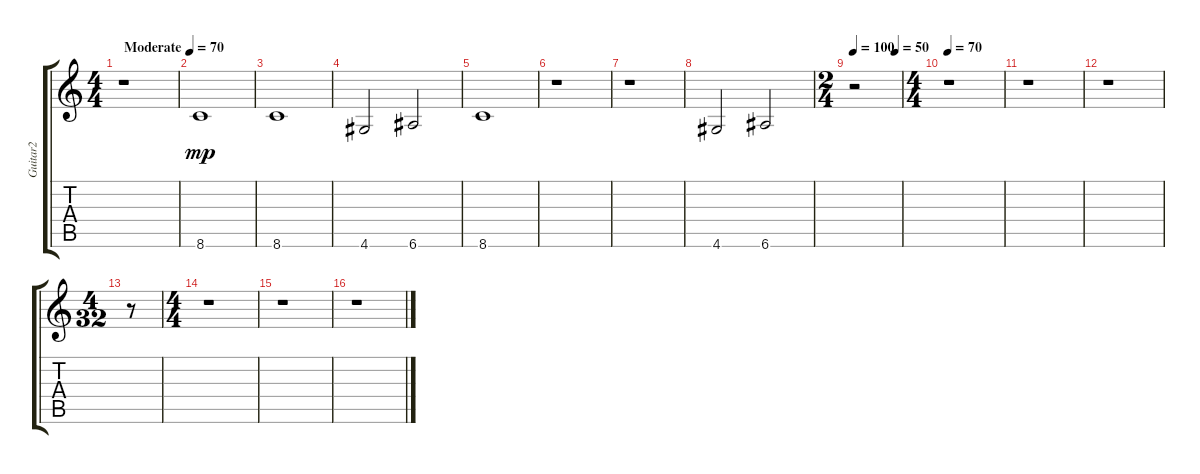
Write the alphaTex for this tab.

\track ("Guitar2" "Guitar2") {instrument distortionguitar}
\staff {score tabs}
\tuning (E4 B3 G3 D3 A2 E2) {hide}
\ts (4 4)
\tempo (70 "Moderate")
\clef g2
\ks c
r.1{dy mp instrument distortionguitar} |
8.6.1 |
8.6.1 |
4.6.2 6.6.2 |
8.6.1 |
r.1 |
r.1 |
4.6.2 6.6.2 |
\ts (2 4)
\tempo 100
\tempo (50 0.875)
r.2 |
\ts (4 4)
\tempo 70
r.1 |
r.1 |
r.1 |
\ts (4 32)
r.8 |
\ts (4 4)
r.1 |
r.1 |
r.1
